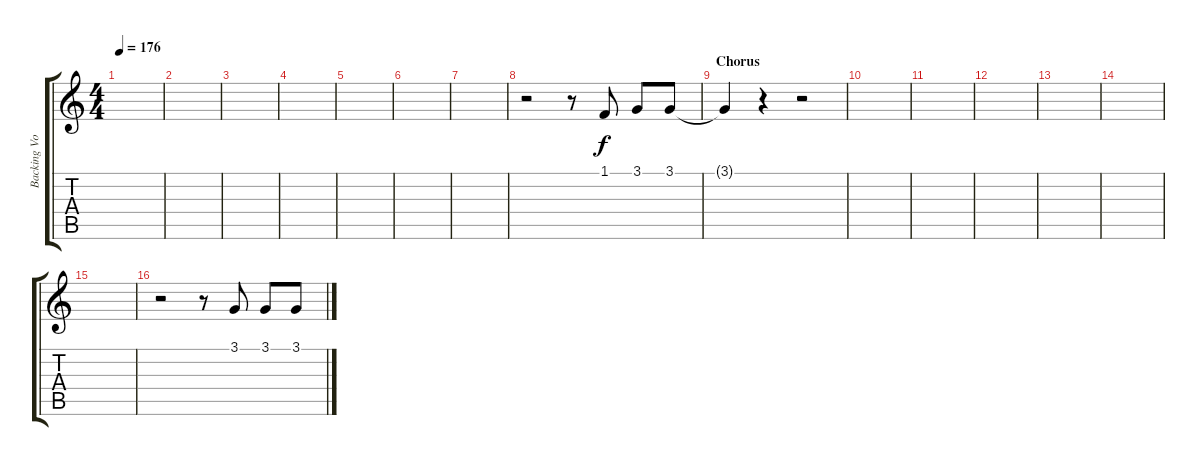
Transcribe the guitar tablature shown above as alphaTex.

\track ("Backing Vocals" "Backing Vo") {instrument lead6voice}
\staff {score tabs}
\tuning (E4 B3 G3 D3 A2 E2) {hide}
\ts (4 4)
\tempo 176
\clef g2
\ks c
|
|
|
|
|
|
|
r.2 r.8 1.1.8 3.1.8 3.1.8 |
\section ("" "Chorus")
3.1{t}.4 r.4 r.2 |
|
|
|
|
|
|
r.2 r.8 3.1.8 3.1.8 3.1.8
